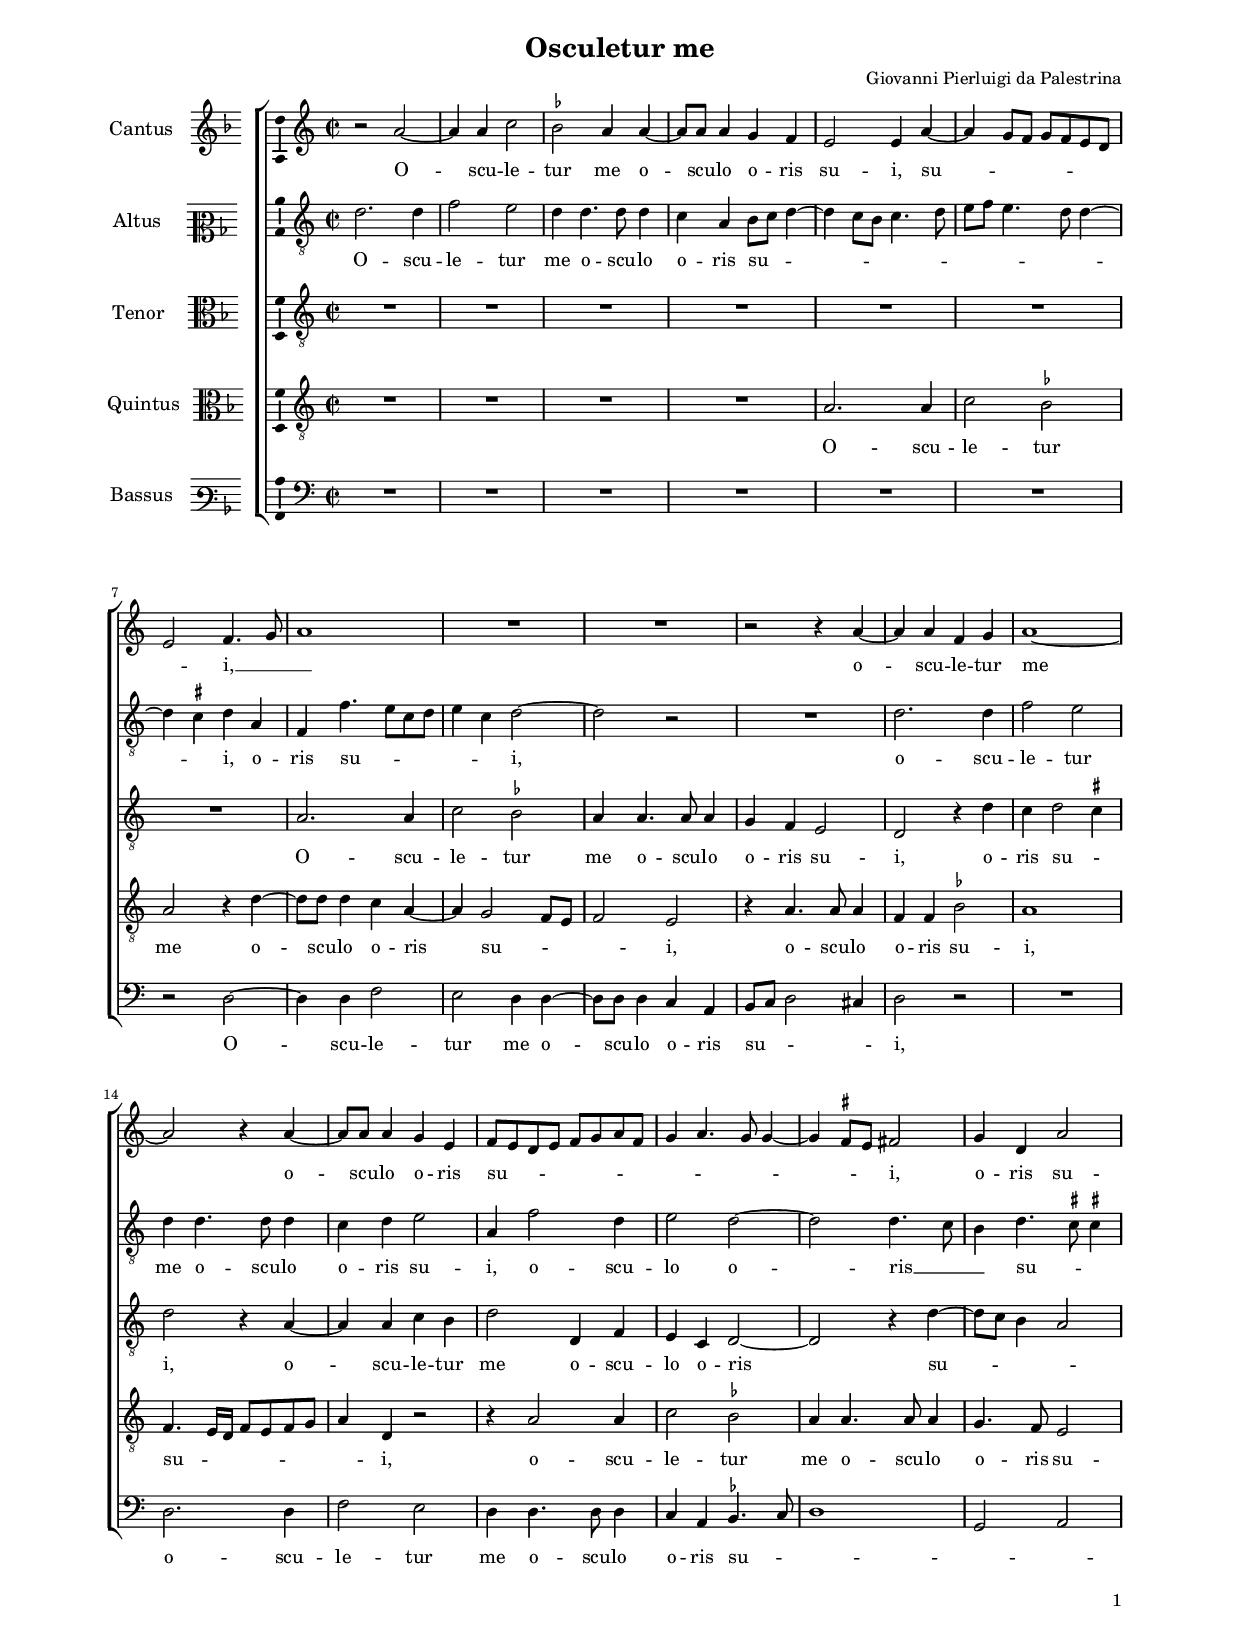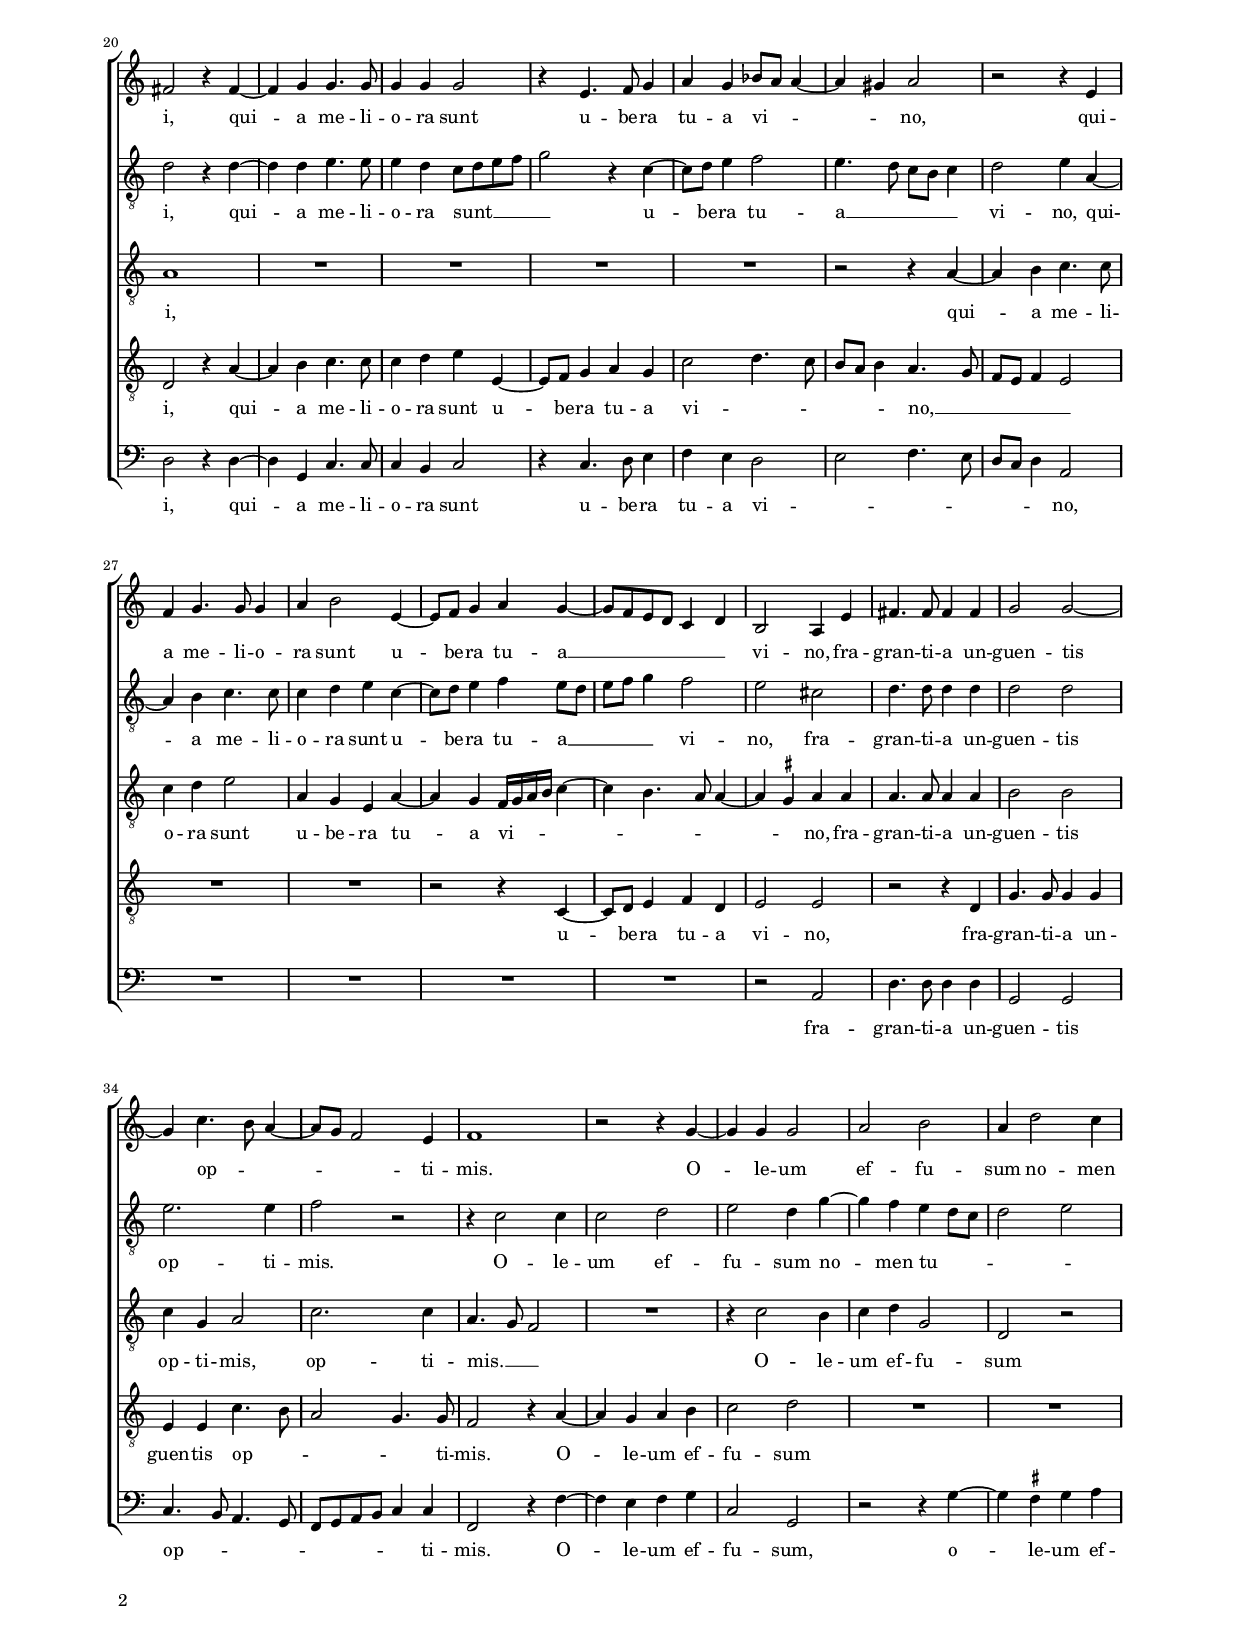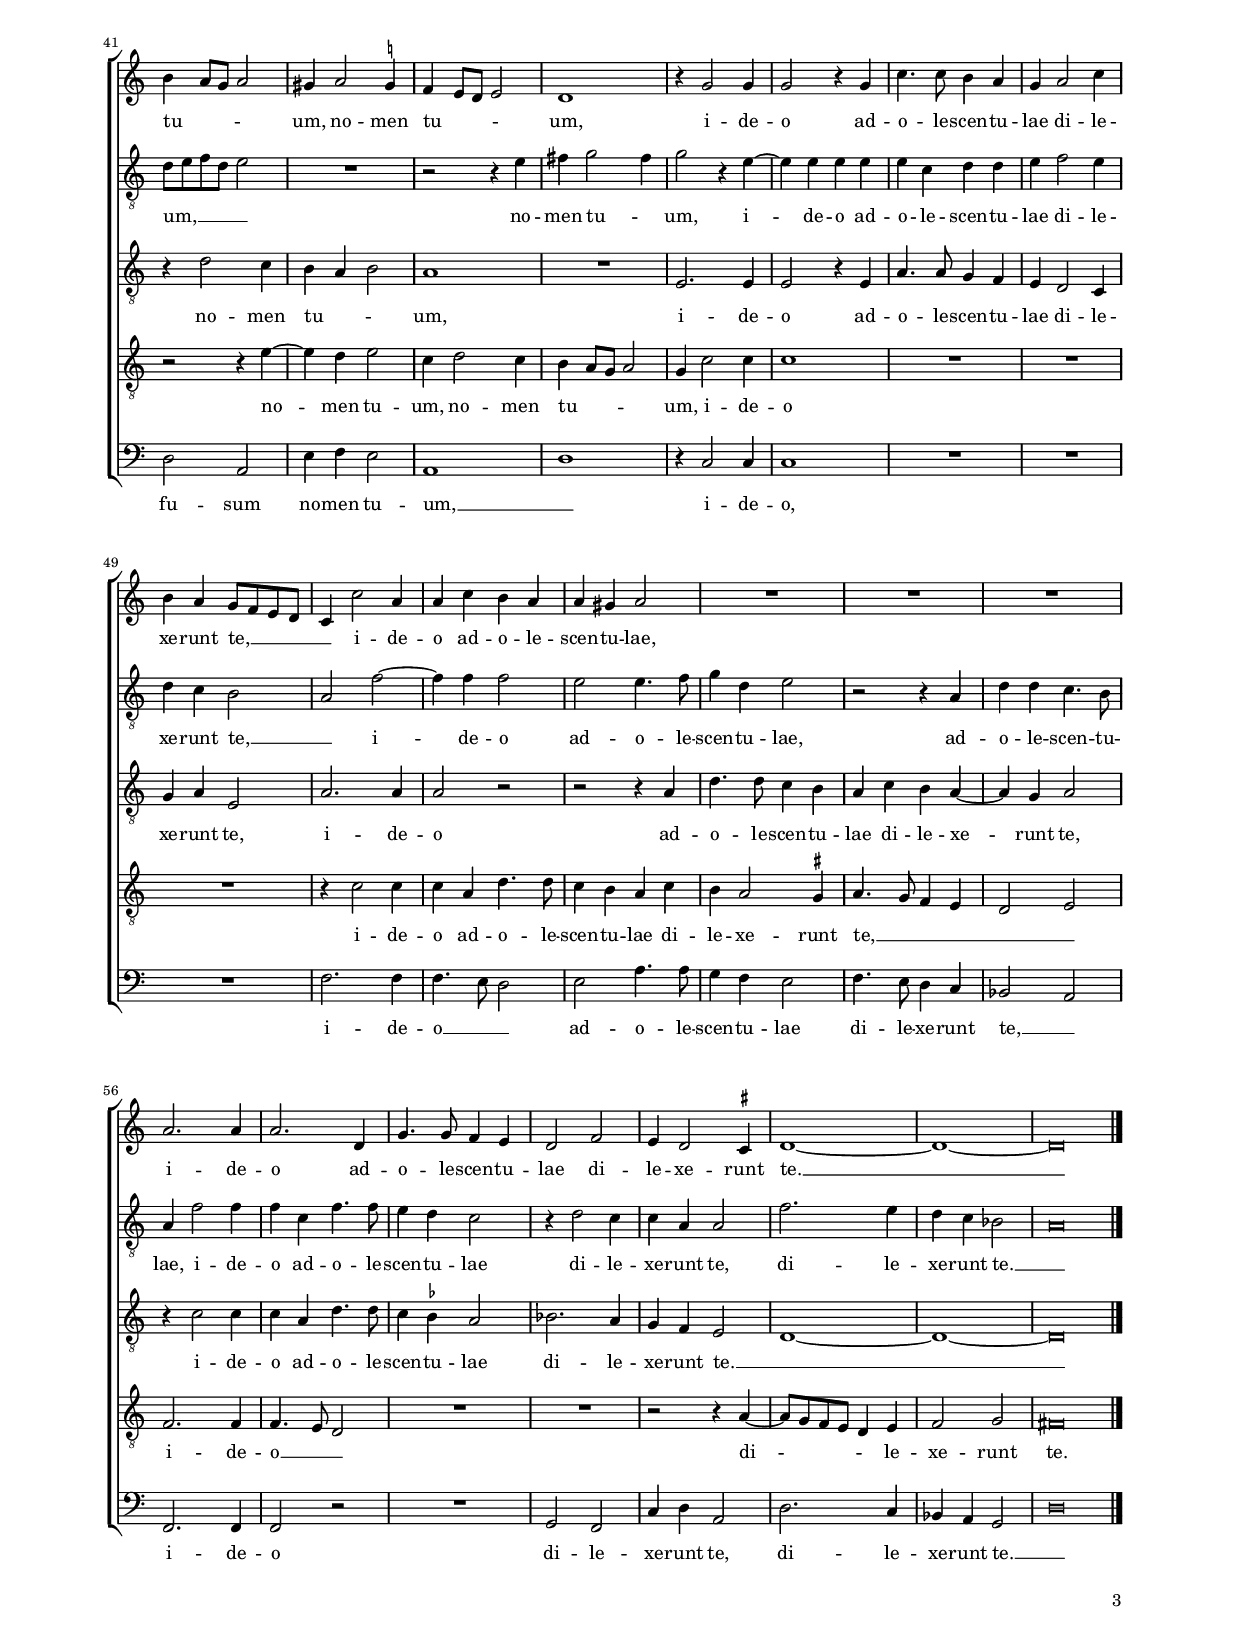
\header
{
  title="Osculetur me"
  composer="Giovanni Pierluigi da Palestrina"
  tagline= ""
}

\version "2.24.0"
\language deutsch
#(set-global-staff-size 15)
% #(set-default-paper-size "letter")
#(ly:set-option 'point-and-click #f)


\paper
	{
	top-margin = 1.8 \cm
	bottom-margin = 1.2 \cm
	left-margin = 2 \cm
	right-margin = 2 \cm
	ragged-bottom = ##f
	ragged-last-bottom = ##t
	print-page-number = ##f
	system-system-spacing = #'((basic-distance . 17) (minimum-distance . 14) (padding . 7) (strechability . 150))
	oddFooterMarkup=\markup   \fill-line { "" \fromproperty #'page:page-number-string }
	evenFooterMarkup=\markup  \fill-line { \fromproperty #'page:page-number-string "" }
	last-bottom-spacing = #'((basic-distance . 12) (minimum-distance . 7) (padding . 4))
	systems-per-page = 3
	page-count = 3
%	min-systems-per-page = 3
	markup-system-spacing.basic-distance = #12
%	print-all-headers = ##t
%	print-first-page-number = ##t
%	first-page-number = 1
	}

	
global = {
	\key f \major
	\time 2/2
	\set Score.tempoHideNote = ##t
	\tempo 4 = 95
	\skip 1*62
	\set Score.measureLength = #(ly:make-moment 2/1)
	\skip 1*2 \bar "|."
	}

	ficta = { \once \set suggestAccidentals = ##t }

	forget = #(define-music-function (music) (ly:music?) #{
	\accidentalStyle forget
	$music
	\accidentalStyle default
	#})


incipitcantus = \markup { \score {
	{
	\set Staff.instrumentName = \markup { \fontsize #1 "Cantus" }
	\key f \major
	\clef violin
	s4 \bar ""
	}
	\layout  {
	raggedright = ##t
	indent = 1.6 \cm
	line-width = 2.2\cm
	\context { \Staff \remove Time_signature_engraver }
	\override Staff.Clef.Y-extent = #'(0 . 0)
	}} \hspace #1 }

      
incipitaltus = \markup { \score {
	{
	\set Staff.instrumentName = \markup { \fontsize #1 "Altus" }
	\key f \major
	\clef mezzosoprano
	s4 \bar ""
	}
	\layout  {
	raggedright = ##t
	indent = 1.6 \cm
	line-width = 2.2\cm
	\context { \Staff \remove Time_signature_engraver }
	\override Staff.Clef.Y-extent = #'(0 . 0)
	}} \hspace #1 }


incipittenor = \markup { \score {
	{
	\set Staff.instrumentName = \markup { \fontsize #1 "Tenor" }
	\key f \major
	\clef alto
	s4 \bar ""
	}
	\layout  {
	raggedright = ##t
	indent = 1.6 \cm
	line-width = 2.2\cm
	\context { \Staff \remove Time_signature_engraver }
	\override Staff.Clef.Y-extent = #'(0 . 0)
	}} \hspace #1 }
      
      
incipitquintus = \markup { \score {
	{
	\set Staff.instrumentName = \markup { \fontsize #1 "Quintus" }
	\key f \major
	\clef alto
	s4 \bar ""
	}
	\layout  {
	raggedright = ##t
	indent = 1.6 \cm
	line-width = 2.2\cm
	\context { \Staff \remove Time_signature_engraver }
	\override Staff.Clef.Y-extent = #'(0 . 0)
	}} \hspace #1 }
      
      
incipitbassus = \markup { \score {
	{
	\set Staff.instrumentName = \markup { \fontsize #1 "Bassus" }
	\key f \major
	\clef varbaritone
	s4 \bar ""
	}
	\layout  {
	raggedright = ##t
	indent = 1.6 \cm
	line-width = 2.2\cm
	\context { \Staff \remove Time_signature_engraver }
	\override Staff.Clef.Y-extent = #'(0 . 0)
	}} \hspace #1 }


cantus =  \relative c''
	{
	r2 d~
	d4 d f2
	\ficta es2 d4 d~
	d8 d d4 c b
%5
	a2 a4 d~ |
	d4 c8 b c[ b a g]
	a2 b4. c8
	d1
	R1
%10
	R1 |
	r2 r4 d~
	d4 d b c
	d1~
	d2 r4 d~
%15
	d8 d d4 c a |
	b8 a g a b c d b
	c4 d4. c8 c4~
	c4 \ficta h8 a h!2
	c4 g d'2
%20
	h2 r4 h~ |
	h4 c c4. c8
	c4 c c2
	r4 a4. b8 c4
	d4 c es8 d d4~
%25
	d4 cis d2 |
	r2 r4 a
	b4 c4. c8 c4
	d4 e2 a,4~
	a8 b c4 d c~
%30
	c8 b a g f4 g |
	e2 d4 a'
	h4. h8 h4 h
	c2 c~
	c4 f4. e8 d4~
%35
	d8 c b2 a4 |
	b1
	r2 r4 c~
	c4 c c2
	d2 e
%40
	d4 g2 f4 |
	e4 d8 c d2
	cis4 d2 \ficta c4
	b4 a8 g a2
	g1
%45
	r4 c2 c4 |
	c2 r4 c
	f4. f8 e4 d
	c4 d2 f4
	e4 d c8 b a g
%50
	f4 f'2 d4 |
	d4 f e d
	d4 cis d2
	R1
	R1
%55
	R1 |
	d2. d4 |
	d2. g,4
	c4. c8 b4 a
	g2 b
%60
	a4 g2 \ficta fis4 |
	g1~
	g1~
	g\breve |
	}


altus =  \relative c'
	{
	g'2. g4
	b2 a
	g4 g4. g8 g4
	f4 d e8 f g4~
%5
	g4 f8 e f4. g8 |
	a8 b a4. g8 g4~
	g4 \ficta fis g d
	b4 b'4. a8 f g
	a4 f g2~
%10
	g2 r |
	R1
	g2. g4
	b2 a
	g4 g4. g8 g4
%15
	f4 g a2
	d,4 b'2 g4
	a2 g~
	g2 g4. f8
	e4 g4. \ficta fis8 \ficta fis!4
%20
	g2 r4 g~ |
	g4 g a4. a8
	a4 g f8 g a b
	c2 r4 f,~
	f8 g a4 b2
%25
	a4. g8 f e f4 |
	g2 a4 d,~
	d4 e f4. f8
	f4 g a f~
	f8 g a4 b a8 g
%30
	a8 b c4 b2 |
	a2 fis
	g4. g8 g4 g
	g2 g
	a2. a4
%35
	b2 r |
	r4 f2 f4
	f2 g
	a2 g4 c~
	c4 b a g8 f
%40
	g2 a |
	g8 a b g a2
	R1
	r2 r4 a
	h4 c2 h4
%45
	c2 r4 a~
	a4 a a a
	a4 f g g
	a4 b2 a4
	g4 f e2
%50
	d2 b'~ |
	b4 b b2
	a2 a4. b8
	c4 g a2
	r2 r4 d,
%55
	g4 g f4. e8 |
	d4 b'2 b4
	b4 f b4. b8
	a4 g f2
	r4 g2 f4
%60
	f4 d d2 |
	b'2. a4
	g4 f es2
	d\breve |
	}


tenor =  \relative c'
	{
	R1
	R1
	R1
	R1
%5
	R1 |
	R1
	R1
	d2. d4
	f2 \ficta es
%10
	d4 d4. d8 d4 |	
	c4 b a2
	g2 r4 g'
	f4 g2 \ficta fis4
	g2 r4 d~
%15
	d4 d f e |
	g2 g,4 b
	a4 f g2~
	g2 r4 g'~
	g8 f e4 d2
	d1
%20
	R1 |
	R1
	R1
	R1
	r2 r4 d~
%25
	d4 e f4. f8 |
	f4 g a2
	d,4 c a d~
	d4 c b16 c d e f4~
	f4 e4. d8 d4~
%30
	d4 \ficta cis d4 d |
	d4. d8 d4 d
	e2 e
	f4 c d2
	f2. f4
%35
	d4. c8 b2 |	
	R1
	r4 f'2 e4
	f4 g c,2
	g2 r
%40
	r4 g'2 f4 |
	e4 d e2
	d1
	R1
	a2. a4
%45
	a2 r4 a |
	d4. d8 c4 b
	a4 g2 f4
	c'4 d a2
	d2. d4
%50
	d2 r |
	r2 r4 d
	g4. g8 f4 e
	d4 f e d~
	d4 c d2
%55
	r4 f2 f4 |
	f4 d g4. g8
	f4 \ficta es d2
	es2. d4
	c4 b a2
%60
	g1~ |
	g1~
	g\breve |
	}


quintus  =  \relative c'
	{
	R1
	R1
	R1
	R1
%5
	d2. d4 |
	f2 \ficta es
	d2 r4 g~
	g8 g g4 f d~
	d4 c2 b8 a
%10
	b2 a |
	r4 d4. d8 d4
	b4 b \ficta es2
	d1
	b4. a16 g b8 a b c
%15
	d4 g, r2 |
	r4 d'2 d4
	f2 \ficta es
	d4 d4. d8 d4
	c4. b8 a2
%20
	g2 r4 d'~ |
	d4 e f4. f8
	f4 g a a,~
	a8 b c4 d c
	f2 g4. f8
%25
	e8 d e4 d4. c8 |
	b8 a b4 a2
	R1
	R1
	r2 r4 f~
%30
	f8 g a4 b g |
	a2 a
	r2 r4 g
	c4. c8 c4 c
	a4 a f'4. e8
%35
	d2 c4. c8 |
	b2 r4 d~
	d4 c d e
	f2 g
	R1
%40
	R1 |
	r2 r4 a~
	a4 g a2
	f4 g2 f4
	e4 d8 c d2
%45
	c4 f2 f4 |
	f1
	R1
	R1
	R1
%50
	r4 f2 f4 |
	f4 d g4. g8
	f4 e d f
	e4 d2 \ficta cis4
	d4. c8 b4 a
%55
	g2 a |
	b2. b4
	b4. a8 g2
	R1
	R1
%60
	r2 r4 d'~ |
	d8 c b a g4 a
	b2 c
	h\breve |
	}


bassus  =  \relative c
	{
	R1
	R1
	R1
	R1
%5
	R1 |
	R1
	r2 g'~
	g4 g b2
	a2 g4 g~
%10
	g8 g g4 f d |
	e8 f g2 fis4
	g2 r
	R1
	g2. g4
%15
	b2 a |	
	g4 g4. g8 g4
	f4 d \ficta es4. f8
	g1
	c,2 d
%20
	g2 r4 g~ |
	g4 c, f4. f8
	f4 e f2
	r4 f4. g8 a4
	b4 a g2
%25
	a2 b4. a8 |
	g8 f g4 d2
	R1
	R1
	R1
%30
	R1 |
	r2 d
	g4. g8 g4 g
	c,2 c
	f4. e8 d4. c8
%35
	b8 c d e f4 f |
	b,2 r4 b'~
	b4 a b c
	f,2 c
	r2 r4 c'~
%40
	c4 \ficta h c d |
	g,2 d
	a'4 b a2
	d,1
	g1
%45
	r4 f2 f4 |
	f1
	R1
	R1
	R1
%50
	b2. b4 |
	b4. a8 g2
	a2 d4. d8
	c4 b a2
	b4. a8 g4 f
%55
	es2 d |
	b2. b4
	b2 r
	R1
	c2 b
%60
	f'4 g d2 |
	g2. f4
	es4 d c2
	g'\breve |
	}


lyricscantus = \lyricmode {
	O -- scu -- le -- tur me o -- scu -- lo o -- ris su -- i,
	su -- _ _ _ _ _ _ _ i, __ _ _
	o -- scu -- le -- tur me o -- scu -- lo o -- ris su -- _ _ _ _ _ _ _ _ _ _ _ _ _ i,
	o -- ris su -- i,
	qui -- a me -- li -- o -- ra sunt u -- be -- ra tu -- a vi -- _ _ _ no,
	qui -- a me -- li -- o -- ra sunt u -- be -- ra tu -- a __ _ _ _ _ _ vi -- no,
	fra -- gran -- ti -- a un -- guen -- tis op -- _ _ _ _ ti -- mis.
	O -- le -- um ef -- fu -- sum no -- men tu -- _ _ _ um,
	no -- men tu -- _ _ _ um,
	i -- de -- o ad -- o -- le -- scen -- tu -- lae di -- le -- xe -- runt te, __ _ _ _ _
	i -- de -- o ad -- o -- le -- scen -- tu -- lae,
	i -- de -- o ad -- o -- le -- scen -- tu -- lae di -- le -- xe -- runt te. __
	}


lyricsaltus = \lyricmode {
	O -- scu -- le -- tur me o -- scu -- lo o -- ris su -- _ _ _ _ _ _ _ _ _ _ _ _ i,
	o -- ris su -- _ _ _ _ _ i,
	o -- scu -- le -- tur me o -- scu -- lo o -- ris su -- i,
	o -- scu -- lo o -- ris __ _ _ su -- _ _ i,
	qui -- a me -- li -- o -- ra sunt __ _ _ _ _ u -- be -- ra tu -- a __ _ _ _ _ vi -- no,
	qui -- a me -- li -- o -- ra sunt u -- be -- ra tu -- a __ _ _ _ _ vi -- no,
	fra -- gran -- ti -- a un -- guen -- tis op -- ti -- mis.
	O -- le -- um ef -- fu -- sum no -- men tu -- _ _ _ _ um, __ _ _ _ _
	no -- men tu -- _ um,
	i -- de -- o ad -- o -- le -- scen -- tu -- lae di -- le -- xe -- runt te, __ _
	i -- de -- o ad -- o -- le -- scen -- tu -- lae,
	ad -- o -- le -- scen -- tu -- lae,
	i -- de -- o ad -- o -- le -- scen -- tu -- lae di -- le -- xe -- runt te,
	di -- le -- xe -- runt te. __ _
	}


lyricstenor = \lyricmode {
	O -- scu -- le -- tur me o -- scu -- lo o -- ris su -- i,
	o -- ris su -- _ i,
	o -- scu -- le -- tur me o -- scu -- lo o -- ris su -- _ _ _ i,
	qui -- a me -- li -- o -- ra sunt u -- be -- ra tu -- a vi -- _ _ _ _ _ _ _ _ no,
	fra -- gran -- ti -- a un -- guen -- tis op -- ti -- mis,
	op -- ti -- mis. __ _ _
	O -- le -- um ef -- fu -- sum no -- men tu -- _ _ um,
	i -- de -- o ad -- o -- le -- scen -- tu -- lae di -- le -- xe -- runt te,
	i -- de -- o ad -- o -- le -- scen -- tu -- lae di -- le -- xe -- runt te,
	i -- de -- o ad -- o -- le -- scen -- tu -- lae di -- le -- xe -- runt te. __ _
	}


lyricsquintus = \lyricmode {
	O -- scu -- le -- tur me o -- scu -- lo o -- ris su -- _ _ _ i,
	o -- scu -- lo o -- ris su -- i,
	su -- _ _ _ _ _ _ _ i,
	o -- scu -- le -- tur me o -- scu -- lo o -- ris su -- i,
	qui -- a me -- li -- o -- ra sunt u -- be -- ra tu -- a vi -- _ _ _ _ _ no, __ _ _ _ _ _
	u -- be -- ra tu -- a vi -- no,
	fra -- gran -- ti -- a un -- guen -- tis op -- _ _ _ ti -- mis.
	O -- le -- um ef -- fu -- sum no -- men tu -- um,
	no -- men tu -- _ _ _ um,
	i -- de -- o
	i -- de -- o ad -- o -- le -- scen -- tu -- lae di -- le -- xe -- runt te, __ _ _ _ _ _
	i -- de -- o __ _ _ di -- _ _ _ _ le -- xe -- runt te.
	}


lyricsbassus = \lyricmode {
	O -- scu -- le -- tur me o -- scu -- lo o -- ris su -- _ _ _ i,
	o -- scu -- le -- tur me o -- scu -- lo o -- ris su -- _ _ _ _ i,
	qui -- a me -- li -- o -- ra sunt u -- be -- ra tu -- a vi -- _ _ _ _ _ _ no,
	fra -- gran -- ti -- a un -- guen -- tis op -- _ _ _ _ _ _ _ _ ti -- mis.
	O -- le -- um ef -- fu -- sum,
	o -- le -- um ef -- fu -- sum no -- men tu -- um, __ _
	i -- de -- o,
	i -- de -- o __ _ _ ad -- o -- le -- scen -- tu -- lae di -- le -- xe -- runt te, __ _
	i -- de -- o 
	di -- le -- xe -- runt te,
	di -- le -- xe -- runt te. __ _
	}


\score
{  
	\transpose f c {
	\new ChoirStaff \with { \override StaffGrouper.staff-staff-spacing.basic-distance = #12 }
	<<

	\new Staff << \global
	\new Voice="v1" {
		\set Staff.instrumentName=\incipitcantus
%		\set Staff.instrumentName= "S"
		\set Staff.midiInstrument = "reed organ"
		\clef violin
		\cantus }
	\new Lyrics \lyricsto "v1" {\lyricscantus }
	>>


	\new Staff << \global
	\new Voice="v2" {
		\set Staff.instrumentName=\incipitaltus
%		\set Staff.instrumentName= "A"
		\set Staff.midiInstrument = "reed organ"
		\clef "G_8" % violin
		\altus}
	\new Lyrics \lyricsto "v2" {\lyricsaltus }
	>>


	\new Staff << \global
	\new Voice="v3" {
		\set Staff.instrumentName=\incipittenor
%		\set Staff.instrumentName= "T"
		\set Staff.midiInstrument = "reed organ"
		\clef "G_8"
		\tenor }
	\new Lyrics \lyricsto "v3" {\lyricstenor }
	>>


	\new Staff << \global
	\new Voice="v5" {
		\set Staff.instrumentName=\incipitquintus
%		\set Staff.instrumentName= "Q"
		\set Staff.midiInstrument = "reed organ"
		\clef "G_8"
		\quintus}
	\new Lyrics \lyricsto "v5" {\lyricsquintus }
	>>


	\new Staff << \global
	\new Voice="v4" {
		\set Staff.instrumentName=\incipitbassus
%		\set Staff.instrumentName= "B"
		\set Staff.midiInstrument = "reed organ"
		\clef bass 
		\bassus }
	\new Lyrics \lyricsto "v4" {\lyricsbassus}
	>>

	>>
	} % transpose

	\layout
	{
	indent = 2.5\cm
	\context { \Lyrics \override VerticalAxisGroup.nonstaff-relatedstaff-spacing.padding = #1.4 }
%	\context { \Lyrics \override LyricText.font-size = #1 }
	\context { \Staff \override TimeSignature.break-visibility = #end-of-line-invisible }
	\context { \Staff \consists Ambitus_engraver }
	\context { \Score \override BarNumber.padding = #2 }
	\context { \Voice \override NoteHead.style = #'baroque }
	}

\midi
	{
    	
	}

}


% EOF
